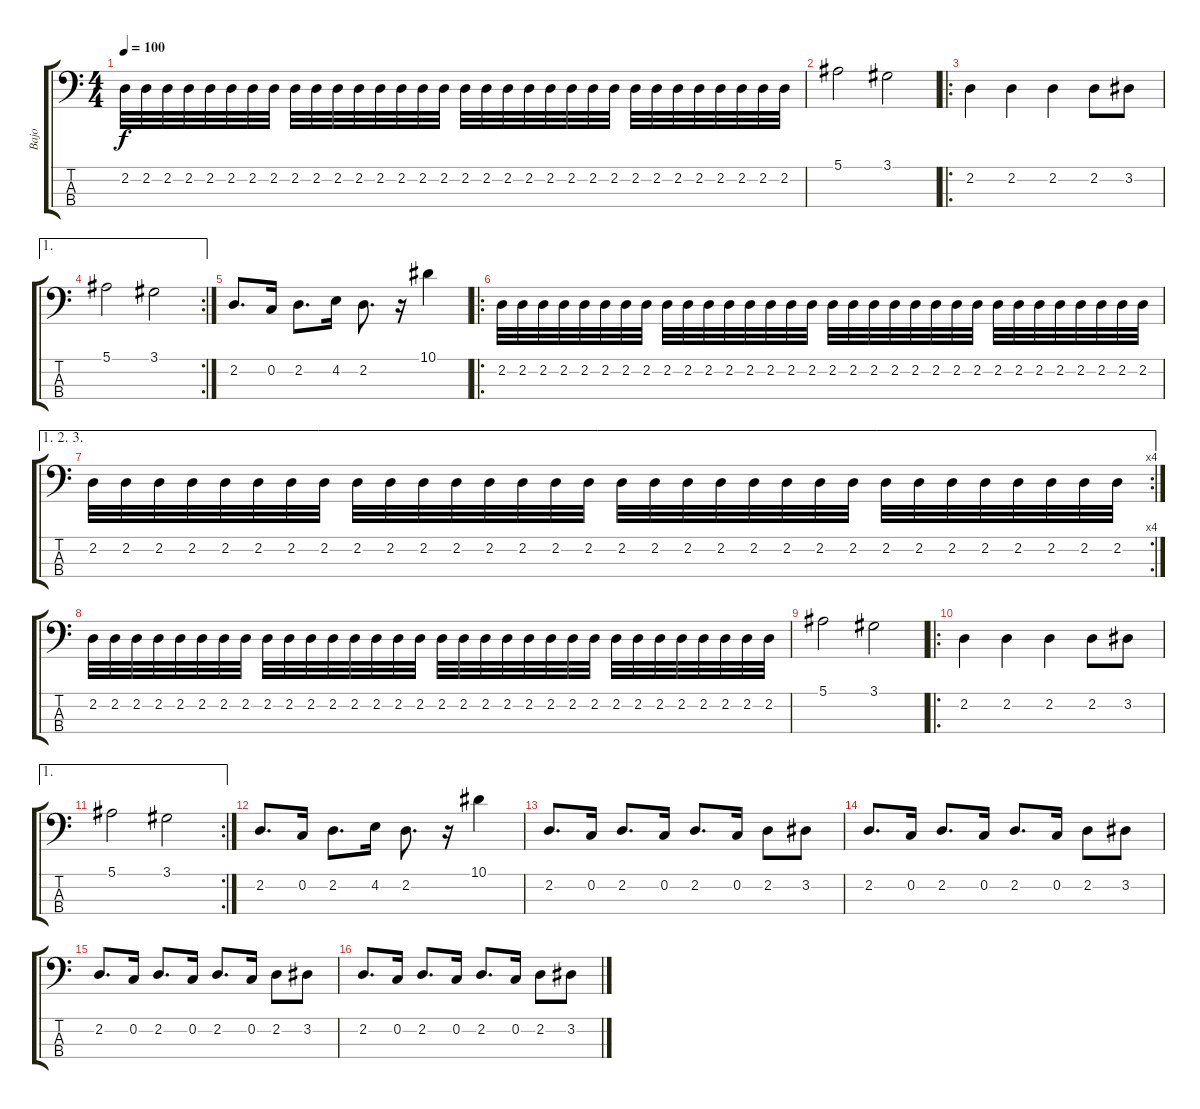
\track ("Bajo" "Bajo") {instrument electricbassfinger}
\staff {score tabs}
\tuning (F2 C2 G1 D1) {hide}
\ts (4 4)
\tempo 100
\clef f4
\ks c
2.2.32{dy f} 2.2.32 2.2.32 2.2.32 2.2.32 2.2.32 2.2.32 2.2.32 2.2.32 2.2.32 2.2.32 2.2.32 2.2.32 2.2.32 2.2.32 2.2.32 2.2.32 2.2.32 2.2.32 2.2.32 2.2.32 2.2.32 2.2.32 2.2.32 2.2.32 2.2.32 2.2.32 2.2.32 2.2.32 2.2.32 2.2.32 2.2.32 |
5.1.2 3.1.2 |
\ro
2.2.4 2.2.4 2.2.4 2.2.8 3.2.8 |
\ae 1
\rc 2
5.1.2 3.1.2 |
2.2.8{d} 0.2.16 2.2.8{d} 4.2.16 2.2.8{d} r.16 10.1.4 |
\ro
2.2.32 2.2.32 2.2.32 2.2.32 2.2.32 2.2.32 2.2.32 2.2.32 2.2.32 2.2.32 2.2.32 2.2.32 2.2.32 2.2.32 2.2.32 2.2.32 2.2.32 2.2.32 2.2.32 2.2.32 2.2.32 2.2.32 2.2.32 2.2.32 2.2.32 2.2.32 2.2.32 2.2.32 2.2.32 2.2.32 2.2.32 2.2.32 |
\ae (1 2 3)
\rc 4
2.2.32 2.2.32 2.2.32 2.2.32 2.2.32 2.2.32 2.2.32 2.2.32 2.2.32 2.2.32 2.2.32 2.2.32 2.2.32 2.2.32 2.2.32 2.2.32 2.2.32 2.2.32 2.2.32 2.2.32 2.2.32 2.2.32 2.2.32 2.2.32 2.2.32 2.2.32 2.2.32 2.2.32 2.2.32 2.2.32 2.2.32 2.2.32 |
2.2.32 2.2.32 2.2.32 2.2.32 2.2.32 2.2.32 2.2.32 2.2.32 2.2.32 2.2.32 2.2.32 2.2.32 2.2.32 2.2.32 2.2.32 2.2.32 2.2.32 2.2.32 2.2.32 2.2.32 2.2.32 2.2.32 2.2.32 2.2.32 2.2.32 2.2.32 2.2.32 2.2.32 2.2.32 2.2.32 2.2.32 2.2.32 |
5.1.2 3.1.2 |
\ro
2.2.4 2.2.4 2.2.4 2.2.8 3.2.8 |
\ae 1
\rc 2
5.1.2 3.1.2 |
2.2.8{d} 0.2.16 2.2.8{d} 4.2.16 2.2.8{d} r.16 10.1.4 |
2.2.8{d} 0.2.16 2.2.8{d} 0.2.16 2.2.8{d} 0.2.16 2.2.8 3.2.8 |
2.2.8{d} 0.2.16 2.2.8{d} 0.2.16 2.2.8{d} 0.2.16 2.2.8 3.2.8 |
2.2.8{d} 0.2.16 2.2.8{d} 0.2.16 2.2.8{d} 0.2.16 2.2.8 3.2.8 |
2.2.8{d} 0.2.16 2.2.8{d} 0.2.16 2.2.8{d} 0.2.16 2.2.8 3.2.8
